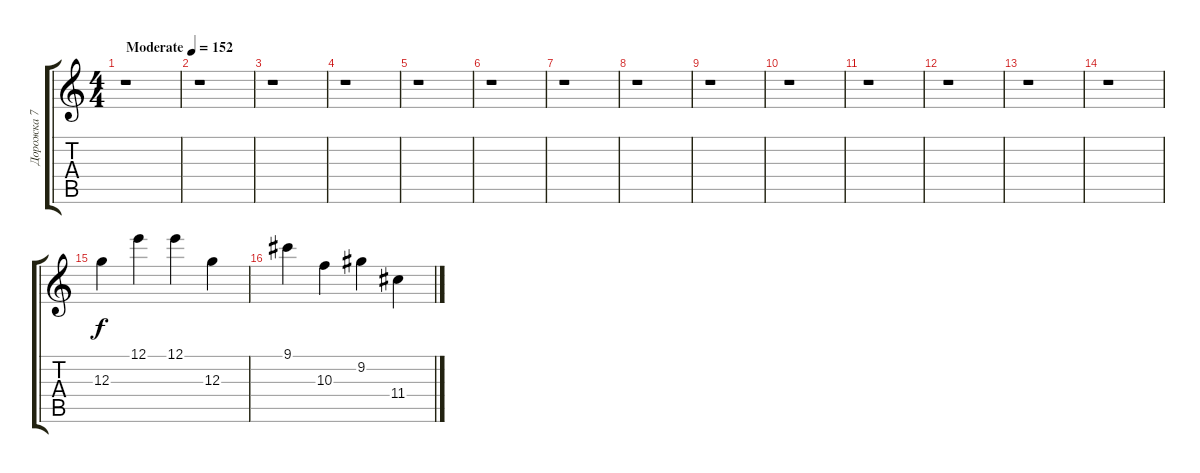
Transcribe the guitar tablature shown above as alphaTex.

\track ("Дорожка 7" "Дорожка 7") {instrument distortionguitar}
\staff {score tabs}
\tuning (E4 B3 G3 D3 A2 E2) {hide}
\ts (4 4)
\tempo (152 "Moderate")
\clef g2
\ks c
r.1{dy f instrument distortionguitar} |
r.1 |
r.1 |
r.1 |
r.1 |
r.1 |
r.1 |
r.1 |
r.1 |
r.1 |
r.1 |
r.1 |
r.1 |
r.1 |
12.3.4 12.1.4 12.1.4 12.3.4 |
9.1.4 10.3.4 9.2.4 11.4.4
